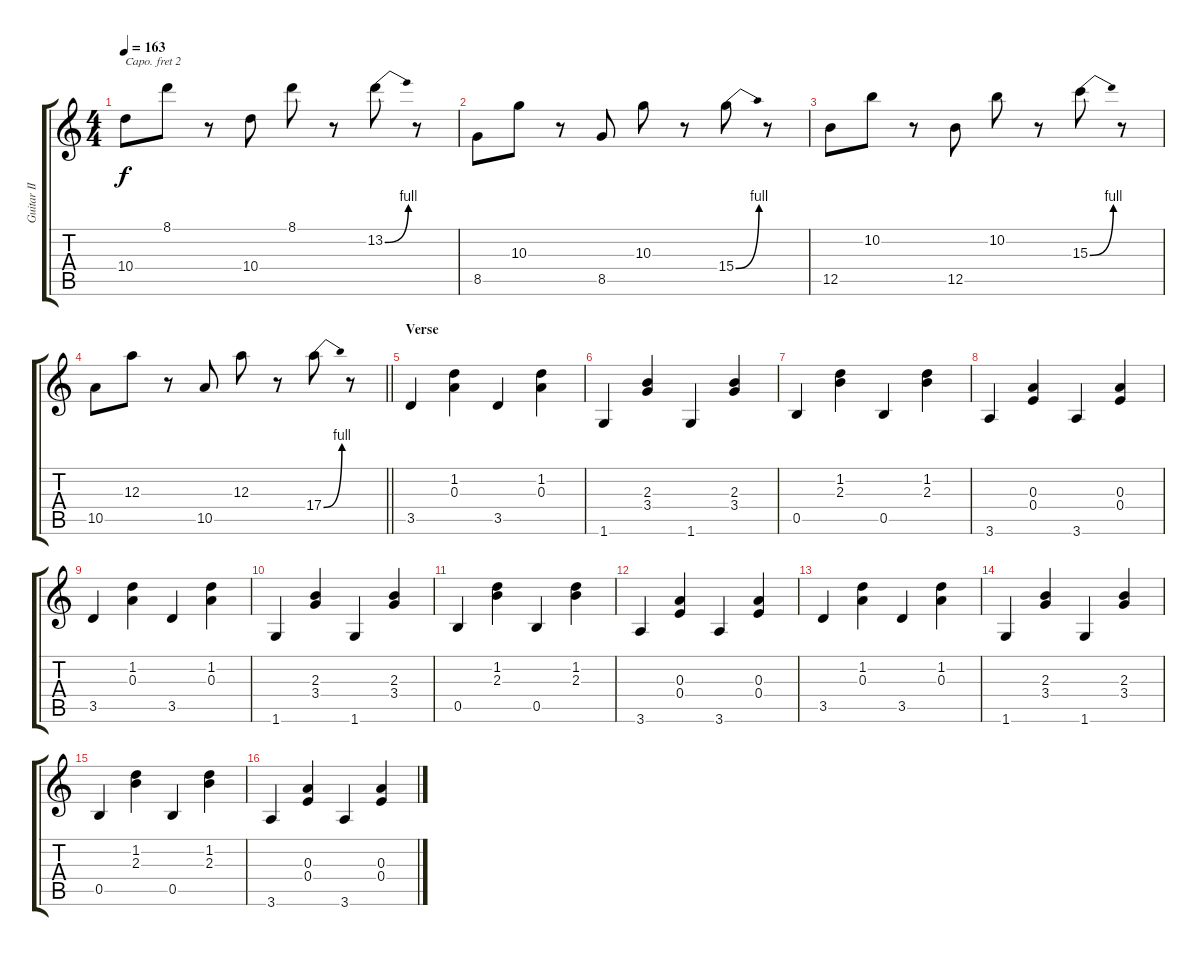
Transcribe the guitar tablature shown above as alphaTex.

\track ("Guitar II" "Guitar II") {instrument distortionguitar}
\staff {score tabs}
\capo 2
\tuning (E4 B3 G3 D3 A2 E2) {hide}
\ts (4 4)
\tempo 163
\clef g2
\ks c
10.4.8{dy f} 8.1.8 r.8 10.4.8 8.1.8 r.8 13.2{be (bend 0 0 60 4)}.8 r.8 |
8.5.8 10.3.8 r.8 8.5.8 10.3.8 r.8 15.4{be (bend 0 0 60 4)}.8 r.8 |
12.5.8 10.2.8 r.8 12.5.8 10.2.8 r.8 15.3{be (bend 0 0 60 4)}.8 r.8 |
\barLineRight lightlight
10.5.8 12.3.8 r.8 10.5.8 12.3.8 r.8 17.4{be (bend 0 0 60 4)}.8 r.8 |
\section ("" "Verse")
3.5.4 (1.2 0.3).4 3.5.4 (1.2 0.3).4 |
1.6.4 (2.3 3.4).4 1.6.4 (2.3 3.4).4 |
0.5.4 (1.2 2.3).4 0.5.4 (1.2 2.3).4 |
3.6.4 (0.3 0.4).4 3.6.4 (0.3 0.4).4 |
3.5.4 (1.2 0.3).4 3.5.4 (1.2 0.3).4 |
1.6.4 (2.3 3.4).4 1.6.4 (2.3 3.4).4 |
0.5.4 (1.2 2.3).4 0.5.4 (1.2 2.3).4 |
3.6.4 (0.3 0.4).4 3.6.4 (0.3 0.4).4 |
3.5.4 (1.2 0.3).4 3.5.4 (1.2 0.3).4 |
1.6.4 (2.3 3.4).4 1.6.4 (2.3 3.4).4 |
0.5.4 (1.2 2.3).4 0.5.4 (1.2 2.3).4 |
3.6.4 (0.3 0.4).4 3.6.4 (0.3 0.4).4
